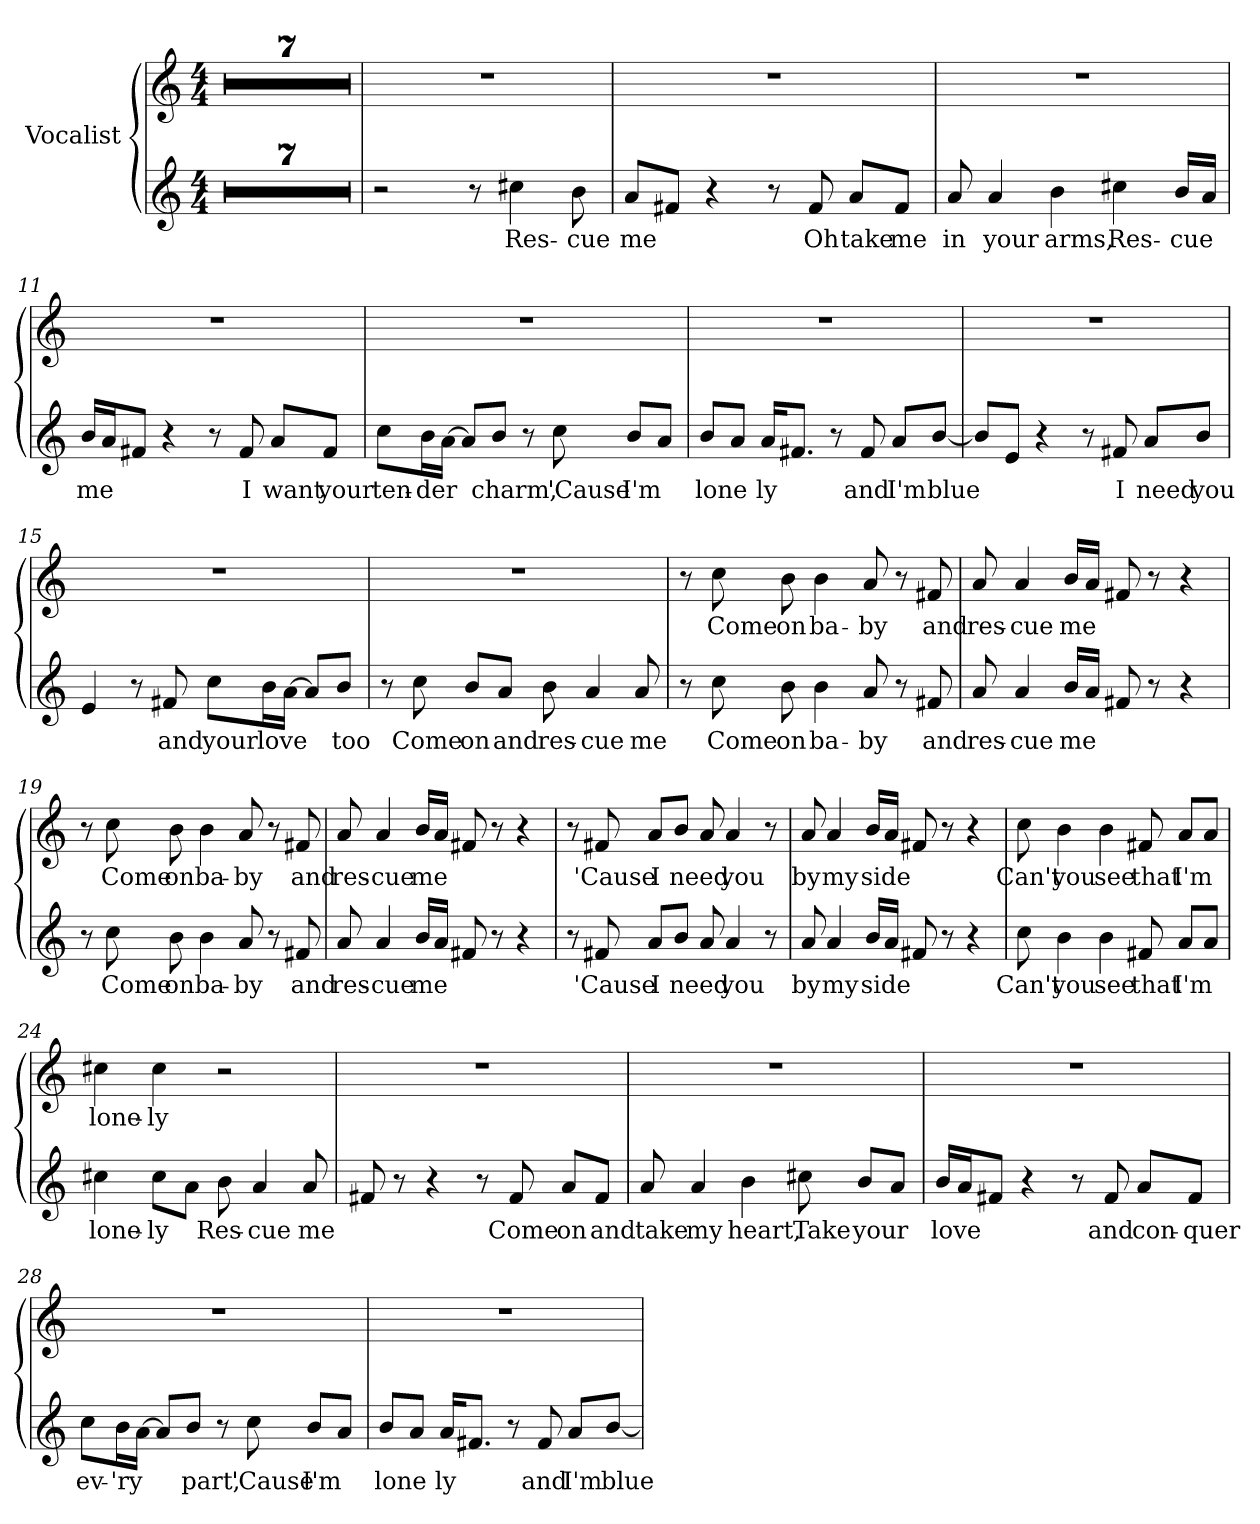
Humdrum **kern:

**kern	**text	**kern	**text
*part1	*part1	*part1	*part1
*staff2	*staff2	*staff1	*staff1
*I"Vocalist	*	*	*
*clefG2	*	*clefG2	*
*M4/4	*	*M4/4	*
=1	=1	=1	=1
*clefG2	*	*clefG2	*
*M4/4	*	*M4/4	*
1r	.	1r	.
=2	=2	=2	=2
1r	.	1r	.
=3	=3	=3	=3
1r	.	1r	.
=4	=4	=4	=4
1r	.	1r	.
=5	=5	=5	=5
1r	.	1r	.
=6	=6	=6	=6
1r	.	1r	.
=7	=7	=7	=7
1r	.	1r	.
=8	=8	=8	=8
2r	.	1r	.
8r	.	.	.
4cc#X	Res-	.	.
8b	-cue	.	.
=9	=9	=9	=9
8a/L	me	1r	.
8f#X/J	_	.	.
4r	.	.	.
8r	.	.	.
8f#	Oh	.	.
8a/L	take	.	.
8f#/J	me	.	.
=10	=10	=10	=10
8a	in	1r	.
4a	your	.	.
4b	arms,	.	.
4cc#X	Res-	.	.
16b/LL	-cue	.	.
16a/JJ	_	.	.
=11	=11	=11	=11
16b/LL	me	1r	.
16a/J	_	.	.
8f#X/J	_	.	.
4r	.	.	.
8r	.	.	.
8f#	I	.	.
8a/L	want	.	.
8f#/J	your	.	.
=12	=12	=12	=12
8cc\L	ten-	1r	.
16b\L	-der	.	.
[16a\JJ	_	.	.
8a/L]	_	.	.
8b/J	charm,	.	.
8r	.	.	.
8cc	'Cause	.	.
8b/L	I'm	.	.
8a/J	_	.	.
=13	=13	=13	=13
8b/L	lone	1r	.
8a/J	_	.	.
16a/KL	ly	.	.
8.f#X/J	_	.	.
8r	.	.	.
8f#	and	.	.
8a/L	I'm	.	.
[8b/J	blue	.	.
=14	=14	=14	=14
8b/L]	_	1r	.
8e/J	_	.	.
4r	.	.	.
8r	.	.	.
8f#X	I	.	.
8a/L	need	.	.
8b/J	you	.	.
=15	=15	=15	=15
4e	_	1r	.
8r	.	.	.
8f#X	and	.	.
8cc\L	your	.	.
16b\L	love	.	.
[16a\JJ	_	.	.
8a/L]	_	.	.
8b/J	too	.	.
=16	=16	=16	=16
8r	.	1r	.
8cc	Come	.	.
8b/L	on	.	.
8a/J	and	.	.
8b	res-	.	.
4a	-cue	.	.
8a	me	.	.
=17	=17	=17	=17
8r	.	8r	.
8cc	Come	8cc	Come
8b	on	8b	on
4b	ba-	4b	ba-
8a	-by	8a	-by
8r	.	8r	.
8f#X	and	8f#X	and
=18	=18	=18	=18
8a	res-	8a	res-
4a	-cue	4a	-cue
16b/LL	me	16b/LL	me
16a/JJ	_	16a/JJ	_
8f#X	_	8f#X	_
8r	.	8r	.
4r	.	4r	.
=19	=19	=19	=19
8r	.	8r	.
8cc	Come	8cc	Come
8b	on	8b	on
4b	ba-	4b	ba-
8a	-by	8a	-by
8r	.	8r	.
8f#X	and	8f#X	and
=20	=20	=20	=20
8a	res-	8a	res-
4a	-cue	4a	-cue
16b/LL	me	16b/LL	me
16a/JJ	_	16a/JJ	_
8f#X	_	8f#X	_
8r	.	8r	.
4r	.	4r	.
=21	=21	=21	=21
8r	.	8r	.
8f#X	'Cause	8f#X	'Cause
8a/L	I	8a/L	I
8b/J	need	8b/J	need
8a	_	8a	_
4a	you	4a	you
8r	.	8r	.
=22	=22	=22	=22
8a	by	8a	by
4a	my	4a	my
16b/LL	side	16b/LL	side
16a/JJ	_	16a/JJ	_
8f#X	_	8f#X	_
8r	.	8r	.
4r	.	4r	.
=23	=23	=23	=23
8cc	Can't	8cc	Can't
4b	you	4b	you
4b	see	4b	see
8f#X	that	8f#X	that
8a/L	I'm	8a/L	I'm
8a/J	_	8a/J	_
=24	=24	=24	=24
4cc#X	lone-	4cc#X	lone-
8cc#\L	-ly	4cc#	-ly
8a\J	_	.	.
8b	Res-	2r	.
4a	-cue	.	.
8a	me	.	.
=25	=25	=25	=25
8f#X	_	1r	.
8r	.	.	.
4r	.	.	.
8r	.	.	.
8f#	Come	.	.
8a/L	on	.	.
8f#/J	and	.	.
=26	=26	=26	=26
8a	take	1r	.
4a	my	.	.
4b	heart,	.	.
8cc#X	Take	.	.
8b/L	your	.	.
8a/J	_	.	.
=27	=27	=27	=27
16b/LL	love	1r	.
16a/J	_	.	.
8f#X/J	_	.	.
4r	.	.	.
8r	.	.	.
8f#	and	.	.
8a/L	con-	.	.
8f#/J	-quer	.	.
=28	=28	=28	=28
8cc\L	ev-	1r	.
16b\L	-'ry	.	.
[16a\JJ	_	.	.
8a/L]	_	.	.
8b/J	part,	.	.
8r	.	.	.
8cc	'Cause	.	.
8b/L	I'm	.	.
8a/J	_	.	.
=29	=29	=29	=29
8b/L	lone	1r	.
8a/J	_	.	.
16a/KL	ly	.	.
8.f#X/J	_	.	.
8r	.	.	.
8f#	and	.	.
8a/L	I'm	.	.
[8b/J	blue	.	.
=	=	=	=
*-	*-	*-	*-
